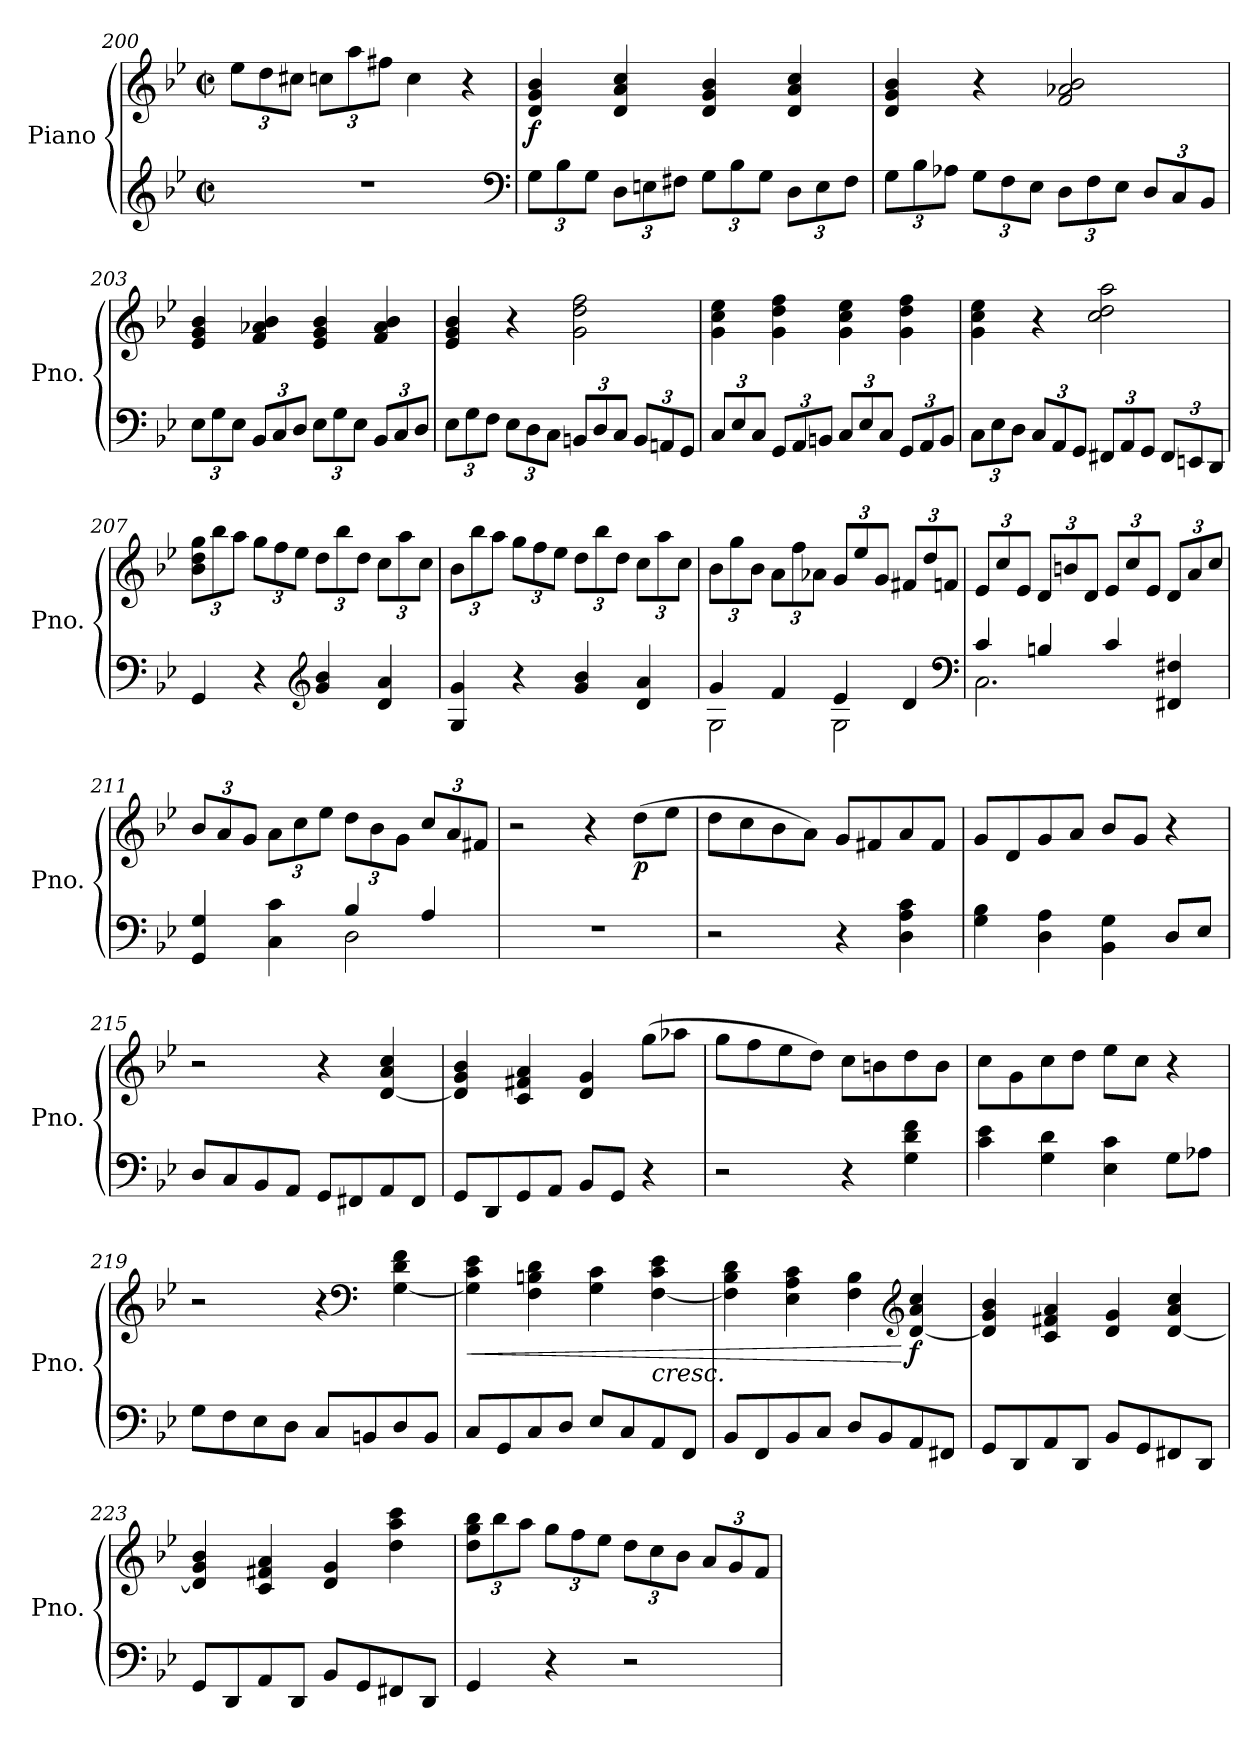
**kern	**kern	**dynam
*part1	*part1	*part1
*staff2	*staff1	*staff1/2
*I"Piano	*	*
*I'Pno.	*	*
!!LO:LB:g=z
*clefG2	*clefG2	*
*k[b-e-]	*k[b-e-]	*
*B-:	*B-:	*
*M2/2	*M2/2	*
*met(c|)	*met(c|)	*
*	*Xbrackettup	*
=200	=200	=200
1r	12ee-\L	.
.	12dd\	.
.	12cc#X\J	.
.	12ccn\L	.
.	12aa\	.
.	12ff#X\J	.
.	4cc\	.
*clefF4	*	*
.	4r	.
=201	=201	=201
*Xbrackettup	*	*
!	!	!LO:DY:b
12G\L	4d/ 4g/ 4b-/	f
12B-\	.	.
12G\J	.	.
12D\L	4d/ 4a/ 4cc/	.
12En\	.	.
12F#X\J	.	.
12G\L	4d/ 4g/ 4b-/	.
12B-\	.	.
12G\J	.	.
12D\L	4d/ 4a/ 4cc/	.
12E\	.	.
12F#\J	.	.
=202	=202	=202
12G\L	4d/ 4g/ 4b-/	.
12B-\	.	.
12A-X\J	.	.
12G\L	4r	.
12F\	.	.
12E-\J	.	.
12D\L	2f/ 2a-X/ 2b-/	.
12F\	.	.
12E-\J	.	.
12D/L	.	.
12C/	.	.
12BB-/J	.	.
=203	=203	=203
12E-\L	4e-/ 4g/ 4b-/	.
12G\	.	.
12E-\J	.	.
12BB-/L	4f/ 4a-X/ 4b-/	.
12C/	.	.
12D/J	.	.
12E-\L	4e-/ 4g/ 4b-/	.
12G\	.	.
12E-\J	.	.
12BB-/L	4f/ 4a-/ 4b-/	.
12C/	.	.
12D/J	.	.
!!LO:LB:g=z
=204	=204	=204
12E-\L	4e-/ 4g/ 4b-/	.
12G\	.	.
12F\J	.	.
12E-\L	4r	.
12D\	.	.
12C\J	.	.
12BBn/L	2g\ 2dd\ 2ff\	.
12D/	.	.
12C/J	.	.
12BB/L	.	.
12AAn/	.	.
12GG/J	.	.
=205	=205	=205
12C/L	4g\ 4cc\ 4ee-\	.
12E-/	.	.
12C/J	.	.
12GG/L	4g\ 4dd\ 4ff\	.
12AA/	.	.
12BBn/J	.	.
12C/L	4g\ 4cc\ 4ee-\	.
12E-/	.	.
12C/J	.	.
12GG/L	4g\ 4dd\ 4ff\	.
12AA/	.	.
12BB/J	.	.
=206	=206	=206
12C\L	4g\ 4cc\ 4ee-\	.
12E-\	.	.
12D\J	.	.
12C/L	4r	.
12AA/	.	.
12GG/J	.	.
12FF#X/L	2cc\ 2dd\ 2aa\	.
12AA/	.	.
12GG/J	.	.
12FF#/L	.	.
12EEn/	.	.
12DD/J	.	.
!!LO:LB:g=z
=207	=207	=207
4GG/	12b-\ 12dd\ 12gg\L	.
.	12bb-\	.
.	12aa\J	.
4r	12gg\L	.
.	12ff\	.
.	12ee-\J	.
*clefG2	*	*
4g/ 4b-/	12dd\L	.
.	12bb-\	.
.	12dd\J	.
4d/ 4a/	12cc\L	.
.	12aa\	.
.	12cc\J	.
=208	=208	=208
4G/ 4g/	12b-\L	.
.	12bb-\	.
.	12aa\J	.
4r	12gg\L	.
.	12ff\	.
.	12ee-\J	.
4g/ 4b-/	12dd\L	.
.	12bb-\	.
.	12dd\J	.
4d/ 4a/	12cc\L	.
.	12aa\	.
.	12cc\J	.
=209	=209	=209
*^	*	*
4g/	2G\	12b-\L	.
.	.	12gg\	.
.	.	12b-\J	.
4f/	.	12a\L	.
.	.	12ff\	.
.	.	12a-X\J	.
4e-/	2G\	12g/L	.
.	.	12ee-/	.
.	.	12g/J	.
4d/	.	12f#X/L	.
.	.	12dd/	.
*clefF4	*	*	*
.	.	12fn/J	.
!!LO:LB:g=z
=210	=210	=210	=210
4c/	2.C\	12e-/L	.
.	.	12cc/	.
.	.	12e-/J	.
4Bn/	.	12d/L	.
.	.	12bn/	.
.	.	12d/J	.
4c/	.	12e-/L	.
.	.	12cc/	.
.	.	12e-/J	.
4FF#X/ 4F#X/	4ryy	12d/L	.
.	.	12a/	.
.	.	12cc/J	.
!!LO:LB:g=z
=211	=211	=211	=211
4GG/ 4G/	2ryy	12b-/L	.
.	.	12a/	.
.	.	12g/J	.
4C\ 4c\	.	12a\L	.
.	.	12cc\	.
.	.	12ee-\J	.
4B-/	2D\	12dd\L	.
.	.	12b-\	.
.	.	12g\J	.
4A/	.	12cc/L	.
.	.	12a/	.
.	.	12f#X/J	.
*v	*v	*	*
=212	=212	=212
1r	2r	.
.	4r	.
!	!	!LO:DY:b
.	(8dd\L	p
.	8ee-\J	.
=213	=213	=213
2r	8dd\L	.
.	8cc\	.
.	8b-\	.
.	8a\J)	.
4r	8g/L	.
.	8f#X/	.
4D\ 4A\ 4c\	8a/	.
.	8f#/J	.
=214	=214	=214
4G\ 4B-\	8g/L	.
.	8d/	.
4D\ 4A\	8g/	.
.	8a/J	.
4BB-\ 4G\	8b-/L	.
.	8g/J	.
8D/L	4r	.
8E-/J	.	.
=215	=215	=215
8D/L	2r	.
8C/	.	.
8BB-/	.	.
8AA/J	.	.
8GG/L	4r	.
8FF#X/	.	.
8AA/	[4d/ 4a/ 4cc/	.
8FF#/J	.	.
!!LO:PB:g=z
=216	=216	=216
8GG/L	4d/] 4g/ 4b-/	.
8DD/	.	.
8GG/	4c/ 4f#X/ 4a/	.
8AA/J	.	.
8BB-/L	4d/ 4g/	.
8GG/J	.	.
4r	(8gg\L	.
.	8aa-X\J	.
=217	=217	=217
2r	8gg\L	.
.	8ff\	.
.	8ee-\	.
.	8dd\J)	.
4r	8cc\L	.
.	8bn\	.
4G\ 4d\ 4f\	8dd\	.
.	8b\J	.
=218	=218	=218
4c\ 4e-\	8cc\L	.
.	8g\	.
4G\ 4d\	8cc\	.
.	8dd\J	.
4E-\ 4c\	8ee-\L	.
.	8cc\J	.
8G\L	4r	.
8A-X\J	.	.
=219	=219	=219
8G\L	2r	.
8F\	.	.
8E-\	.	.
8D\J	.	.
8C/L	4r	.
*	*clefF4	*
8BBn/	.	.
8D/	[4G\ 4d\ 4f\	.
8BB/J	.	.
!!LO:LB:g=z
=220	=220	=220
!	!	!LO:HP:b
8C/L	4G\] 4c\ 4e-\	<
8GG/	.	.
8C/	4F\ 4Bn\ 4d\	.
8D/J	.	.
8E-/L	4G\ 4c\	.
8C/	.	.
!	!LO:TX:b:i:t=cresc.	!
8AA/	[4F\ 4c\ 4e-\	.
8FF/J	.	.
=221	=221	=221
8BB-/L	4F\] 4B-\ 4d\	.
8FF/	.	.
8BB-/	4E-\ 4A\ 4c\	.
8C/J	.	.
8D/L	4F\ 4B-\	.
8BB-/	.	.
*	*clefG2	*
!	!	!LO:DY:n=1:b
8AA/	[4d/ 4a/ 4cc/	[ f
8FF#X/J	.	.
=222	=222	=222
8GG/L	4d/] 4g/ 4b-/	.
8DD/	.	.
8AA/	4c/ 4f#X/ 4a/	.
8DD/J	.	.
8BB-/L	4d/ 4g/	.
8GG/	.	.
8FF#X/	[4d/ 4a/ 4cc/	.
8DD/J	.	.
=223	=223	=223
8GG/L	4d/] 4g/ 4b-/	.
8DD/	.	.
8AA/	4c/ 4f#X/ 4a/	.
8DD/J	.	.
8BB-/L	4d/ 4g/	.
8GG/	.	.
8FF#X/	4dd\ 4aa\ 4ccc\	.
8DD/J	.	.
!!LO:LB:g=z
=224	=224	=224
4GG/	12dd\ 12gg\ 12bb-\L	.
.	12bb-\	.
.	12aa\J	.
4r	12gg\L	.
.	12ff\	.
.	12ee-\J	.
2r	12dd\L	.
.	12cc\	.
.	12b-\J	.
.	12a/L	.
.	12g/	.
.	12f/J	.
=	=	=
*-	*-	*-
